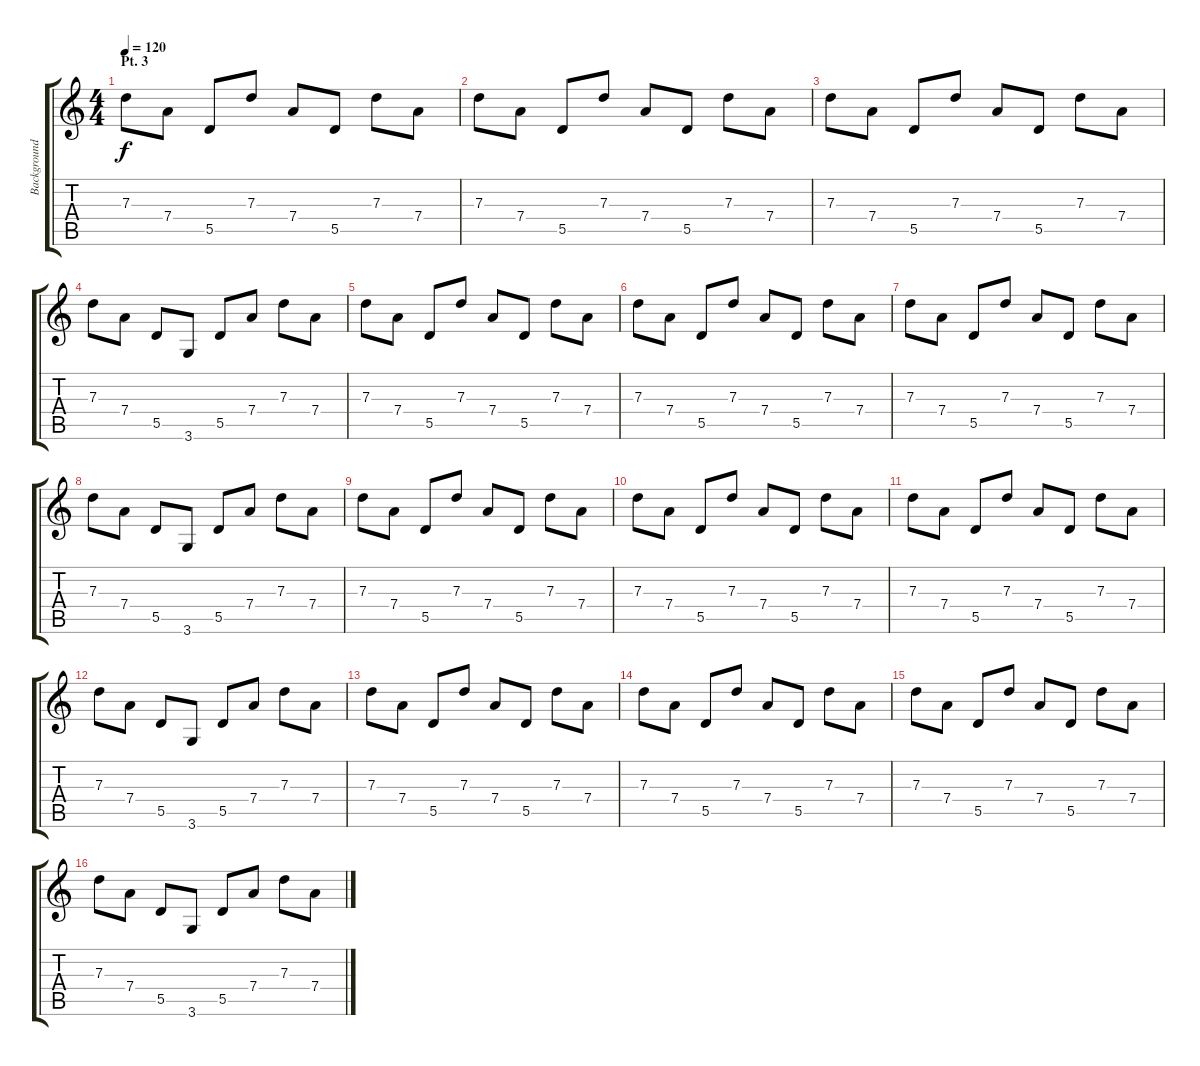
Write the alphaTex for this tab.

\track ("Background" "Background") {instrument electricguitarclean}
\staff {score tabs}
\tuning (E4 B3 G3 D3 A2 E2) {hide}
\ts (4 4)
\section ("" "Pt. 3")
\tempo 120
\clef g2
\ks c
7.3.8{dy f instrument distortionguitar} 7.4.8 5.5.8 7.3.8 7.4.8 5.5.8 7.3.8 7.4.8 |
7.3.8 7.4.8 5.5.8 7.3.8 7.4.8 5.5.8 7.3.8 7.4.8 |
7.3.8 7.4.8 5.5.8 7.3.8 7.4.8 5.5.8 7.3.8 7.4.8 |
7.3.8 7.4.8 5.5.8 3.6.8 5.5.8 7.4.8 7.3.8 7.4.8 |
7.3.8 7.4.8 5.5.8 7.3.8 7.4.8 5.5.8 7.3.8 7.4.8 |
7.3.8 7.4.8 5.5.8 7.3.8 7.4.8 5.5.8 7.3.8 7.4.8 |
7.3.8 7.4.8 5.5.8 7.3.8 7.4.8 5.5.8 7.3.8 7.4.8 |
7.3.8 7.4.8 5.5.8 3.6.8 5.5.8 7.4.8 7.3.8 7.4.8 |
7.3.8{instrument distortionguitar} 7.4.8 5.5.8 7.3.8 7.4.8 5.5.8 7.3.8 7.4.8 |
7.3.8 7.4.8 5.5.8 7.3.8 7.4.8 5.5.8 7.3.8 7.4.8 |
7.3.8 7.4.8 5.5.8 7.3.8 7.4.8 5.5.8 7.3.8 7.4.8 |
7.3.8 7.4.8 5.5.8 3.6.8 5.5.8 7.4.8 7.3.8 7.4.8 |
7.3.8{instrument distortionguitar} 7.4.8 5.5.8 7.3.8 7.4.8 5.5.8 7.3.8 7.4.8 |
7.3.8 7.4.8 5.5.8 7.3.8 7.4.8 5.5.8 7.3.8 7.4.8 |
7.3.8 7.4.8 5.5.8 7.3.8 7.4.8 5.5.8 7.3.8 7.4.8 |
7.3.8 7.4.8 5.5.8 3.6.8 5.5.8 7.4.8 7.3.8 7.4.8
